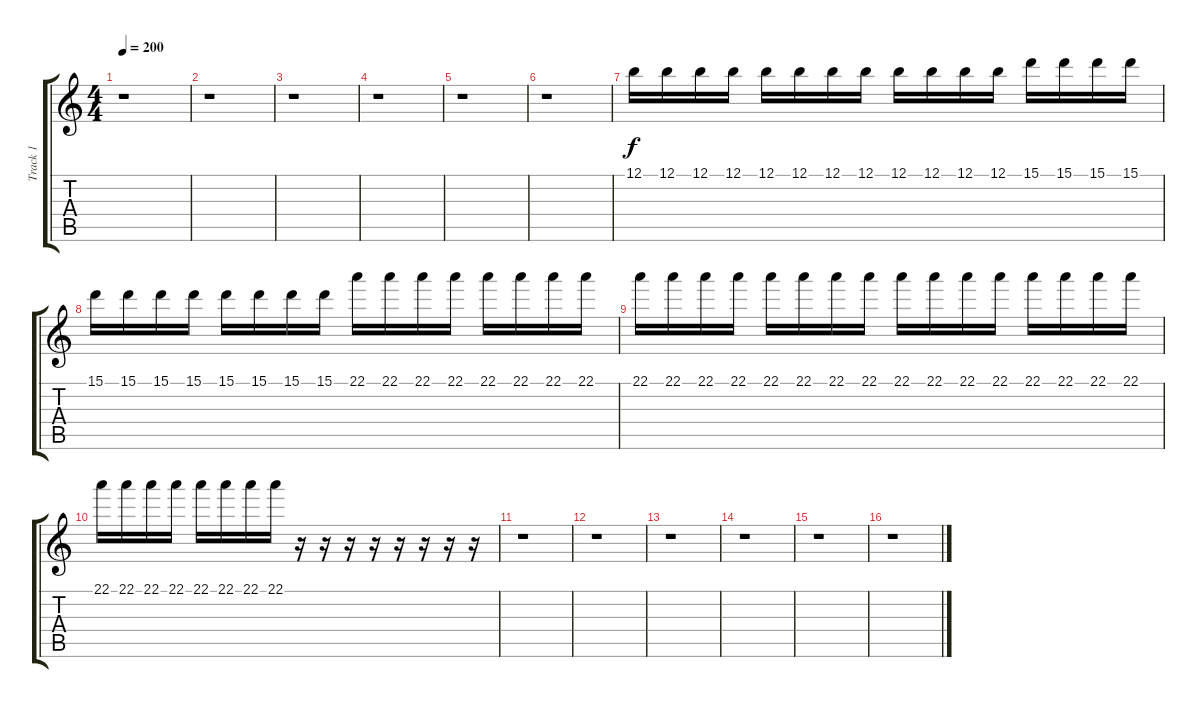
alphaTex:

\track ("Track 1" "Track 1") {instrument acousticguitarsteel}
\staff {score tabs}
\tuning (B3 Gb3 D3 A2 E2 B1) {hide}
\ts (4 4)
\tempo 200
\clef g2
\ks c
r.1{dy f} |
r.1 |
r.1 |
r.1 |
r.1 |
r.1 |
12.1.16 12.1.16 12.1.16 12.1.16 12.1.16 12.1.16 12.1.16 12.1.16 12.1.16 12.1.16 12.1.16 12.1.16 15.1.16 15.1.16 15.1.16 15.1.16 |
15.1.16 15.1.16 15.1.16 15.1.16 15.1.16 15.1.16 15.1.16 15.1.16 22.1.16 22.1.16 22.1.16 22.1.16 22.1.16 22.1.16 22.1.16 22.1.16 |
22.1.16 22.1.16 22.1.16 22.1.16 22.1.16 22.1.16 22.1.16 22.1.16 22.1.16 22.1.16 22.1.16 22.1.16 22.1.16 22.1.16 22.1.16 22.1.16 |
22.1.16 22.1.16 22.1.16 22.1.16 22.1.16 22.1.16 22.1.16 22.1.16 r.16 r.16 r.16 r.16 r.16 r.16 r.16 r.16 |
r.1 |
r.1 |
r.1 |
r.1 |
r.1 |
r.1
